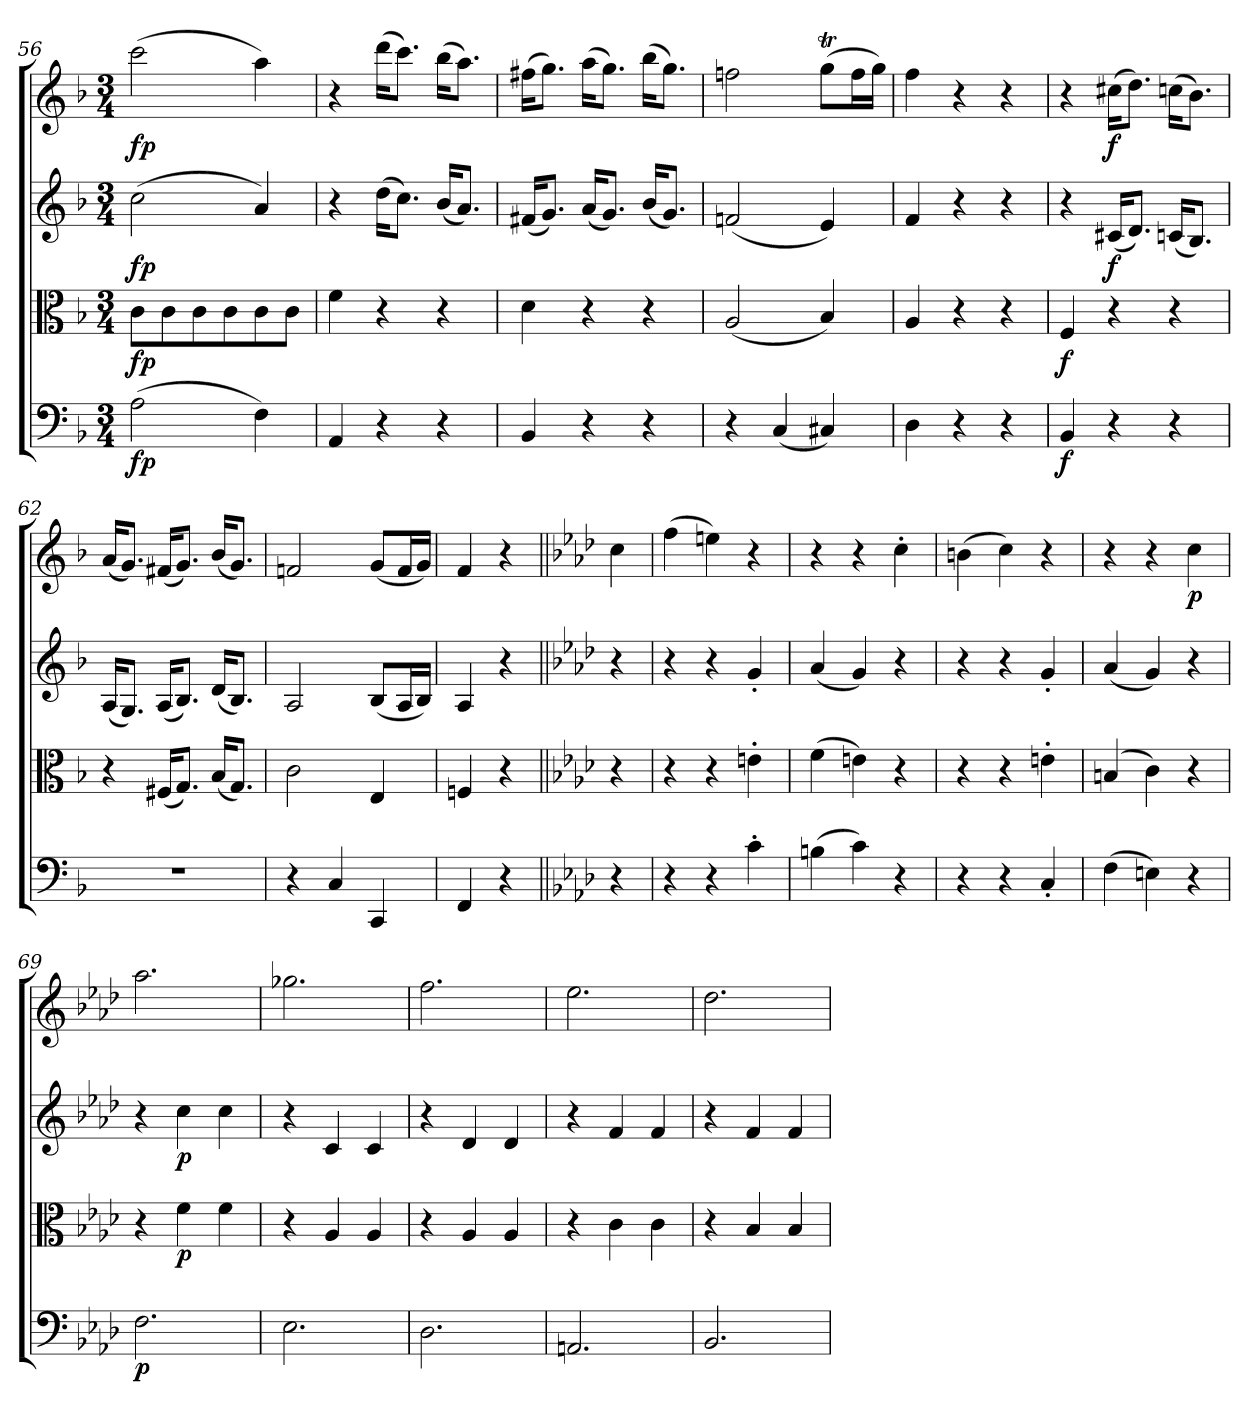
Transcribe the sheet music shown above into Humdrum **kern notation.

**kern	**dynam	**kern	**dynam	**kern	**dynam	**kern	**dynam
*part4	*part4	*part3	*part3	*part2	*part2	*part1	*part1
*staff4	*staff4	*staff3	*staff3	*staff2	*staff2	*staff1	*staff1
*clefF4	*	*clefC3	*	*clefG2	*	*clefG2	*
*k[b-]	*	*k[b-]	*	*k[b-]	*	*k[b-]	*
*F:	*	*F:	*	*F:	*	*F:	*
*M3/4	*	*M3/4	*	*M3/4	*	*M3/4	*
=56	=56	=56	=56	=56	=56	=56	=56
(2A\	fp	8c\L	fp	(2cc\	fp	(2ccc\	fp
.	.	8c\	.	.	.	.	.
.	.	8c\	.	.	.	.	.
.	.	8c\	.	.	.	.	.
4F\)	.	8c\	.	4a/)	.	4aa\)	.
.	.	8c\J	.	.	.	.	.
=57	=57	=57	=57	=57	=57	=57	=57
4AA/	.	4f\	.	4r	.	4r	.
4r	.	4r	.	(16dd\KL	.	(16ddd\KL	.
.	.	.	.	8.cc\J)	.	8.ccc\J)	.
4r	.	4r	.	(16b-/KL	.	(16bb-\KL	.
.	.	.	.	8.a/J)	.	8.aa\J)	.
=58	=58	=58	=58	=58	=58	=58	=58
4BB-/	.	4d\	.	(16f#X/KL	.	(16ff#X\KL	.
.	.	.	.	8.g/J)	.	8.gg\J)	.
4r	.	4r	.	(16a/KL	.	(16aa\KL	.
.	.	.	.	8.g/J)	.	8.gg\J)	.
4r	.	4r	.	(16b-/KL	.	(16bb-\KL	.
.	.	.	.	8.g/J)	.	8.gg\J)	.
=59	=59	=59	=59	=59	=59	=59	=59
4r	.	(2A/	.	(2fn/	.	2ffn\	.
(4C/	.	.	.	.	.	.	.
4C#X/)	.	4B-/)	.	4e/)	.	(8ggT\L	.
.	.	.	.	.	.	16ff\L	.
.	.	.	.	.	.	16gg\JJ)	.
=60	=60	=60	=60	=60	=60	=60	=60
4D\	.	4A/	.	4f/	.	4ff\	.
4r	.	4r	.	4r	.	4r	.
4r	.	4r	.	4r	.	4r	.
=61	=61	=61	=61	=61	=61	=61	=61
4BB-/	f	4F/	f	4r	.	4r	.
4r	.	4r	.	(16c#X/KL	f	(16cc#X\KL	f
.	.	.	.	8.d/J)	.	8.dd\J)	.
4r	.	4r	.	(16cn/KL	.	(16ccn\KL	.
.	.	.	.	8.B-/J)	.	8.b-\J)	.
=62	=62	=62	=62	=62	=62	=62	=62
2.r	.	4r	.	(16A/KL	.	(16a/KL	.
.	.	.	.	8.G/J)	.	8.g/J)	.
.	.	(16F#X/KL	.	(16A/KL	.	(16f#X/KL	.
.	.	8.G/J)	.	8.B-/J)	.	8.g/J)	.
.	.	(16B-/KL	.	(16d/KL	.	(16b-/KL	.
.	.	8.G/J)	.	8.B-/J)	.	8.g/J)	.
=63	=63	=63	=63	=63	=63	=63	=63
4r	.	2c\	.	2A/	.	2fn/	.
4C/	.	.	.	.	.	.	.
4CC/	.	4E/	.	(8B-/L	.	(8g/L	.
.	.	.	.	16A/L	.	16f/L	.
.	.	.	.	16B-/JJ)	.	16g/JJ)	.
=64	=64	=64	=64	=64	=64	=64	=64
4FF/	.	4Fn/	.	4A/	.	4f/	.
4r	.	4r	.	4r	.	4r	.
=||	=||	=||	=||	=||	=||	=||	=||
*k[b-e-a-d-]	*	*k[b-e-a-d-]	*	*k[b-e-a-d-]	*	*k[b-e-a-d-]	*
*f:	*	*f:	*	*f:	*	*f:	*
4r	.	4r	.	4r	.	4cc\	.
=65	=65	=65	=65	=65	=65	=65	=65
4r	.	4r	.	4r	.	(4ff\	.
4r	.	4r	.	4r	.	4een\)	.
4c'\	.	4en'\	.	4g'/	.	4r	.
=66	=66	=66	=66	=66	=66	=66	=66
(4Bn\	.	(4f\	.	(4a-/	.	4r	.
4c\)	.	4en\)	.	4g/)	.	4r	.
4r	.	4r	.	4r	.	4cc'\	.
=67	=67	=67	=67	=67	=67	=67	=67
4r	.	4r	.	4r	.	(4bn\	.
4r	.	4r	.	4r	.	4cc\)	.
4C'/	.	4en'\	.	4g'/	.	4r	.
=68	=68	=68	=68	=68	=68	=68	=68
(4F\	.	(4Bn/	.	(4a-/	.	4r	.
4En\)	.	4c\)	.	4g/)	.	4r	.
4r	.	4r	.	4r	.	4cc\	p
=69	=69	=69	=69	=69	=69	=69	=69
2.F\	p	4r	.	4r	.	2.aa-\	.
.	.	4f\	p	4cc\	p	.	.
.	.	4f\	.	4cc\	.	.	.
=70	=70	=70	=70	=70	=70	=70	=70
2.E-\	.	4r	.	4r	.	2.gg-X\	.
.	.	4A-/	.	4c/	.	.	.
.	.	4A-/	.	4c/	.	.	.
=71	=71	=71	=71	=71	=71	=71	=71
2.D-\	.	4r	.	4r	.	2.ff\	.
.	.	4A-/	.	4d-/	.	.	.
.	.	4A-/	.	4d-/	.	.	.
=72	=72	=72	=72	=72	=72	=72	=72
2.AAn/	.	4r	.	4r	.	2.ee-\	.
.	.	4c\	.	4f/	.	.	.
.	.	4c\	.	4f/	.	.	.
=73	=73	=73	=73	=73	=73	=73	=73
2.BB-/	.	4r	.	4r	.	2.dd-\	.
.	.	4B-/	.	4f/	.	.	.
.	.	4B-/	.	4f/	.	.	.
=	=	=	=	=	=	=	=
*-	*-	*-	*-	*-	*-	*-	*-
